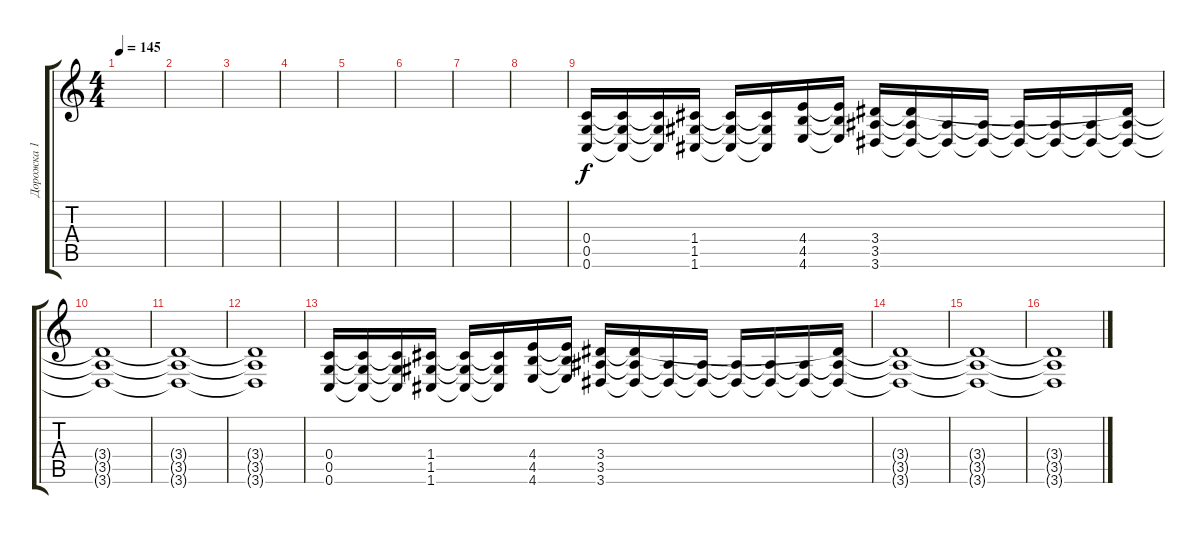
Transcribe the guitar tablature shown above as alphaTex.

\track ("Дорожка 1" "Дорожка 1") {instrument distortionguitar}
\staff {score tabs}
\tuning (D4 A3 F3 C3 G2 C2) {hide}
\ts (4 4)
\tempo 145
\clef g2
\ks c
|
|
|
|
|
|
|
|
(0.4 0.5 0.6).16 (0.4{t} 0.5{t} 0.6{t}).16 (0.4{t} 0.5{t} 0.6{t}).16 (1.4 1.5 1.6).16 (1.4{t} 1.5{t} 1.6{t}).16 (1.4{t} 1.5{t} 1.6{t}).16 (4.4 4.5 4.6).16 (4.4{t} 4.5{t} 4.6{t}).16 (3.4 3.5 3.6).16 (3.4{t} 3.5{t} 3.6{t}).16 (3.5{t} 3.6{t}).16 (3.5{t} 3.6{t}).16 (3.5{t} 3.6{t}).16 (3.5{t} 3.6{t}).16 (3.5{t} 3.6{t}).16 (3.4{t} 3.5{t} 3.6{t}).16 |
(3.4{t} 3.5{t} 3.6{t}).1 |
(3.4{t} 3.5{t} 3.6{t}).1 |
(3.4{t} 3.5{t} 3.6{t}).1 |
(0.4 0.5 0.6).16 (0.4{t} 0.5{t} 0.6{t}).16 (0.4{t} 0.5{t} 0.6{t}).16 (1.4 1.5 1.6).16 (1.4{t} 1.5{t} 1.6{t}).16 (1.4{t} 1.5{t} 1.6{t}).16 (4.4 4.5 4.6).16 (4.4{t} 4.5{t} 4.6{t}).16 (3.4 3.5 3.6).16 (3.4{t} 3.5{t} 3.6{t}).16 (3.5{t} 3.6{t}).16 (3.5{t} 3.6{t}).16 (3.5{t} 3.6{t}).16 (3.5{t} 3.6{t}).16 (3.5{t} 3.6{t}).16 (3.4{t} 3.5{t} 3.6{t}).16 |
(3.4{t} 3.5{t} 3.6{t}).1 |
(3.4{t} 3.5{t} 3.6{t}).1 |
(3.4{t} 3.5{t} 3.6{t}).1
